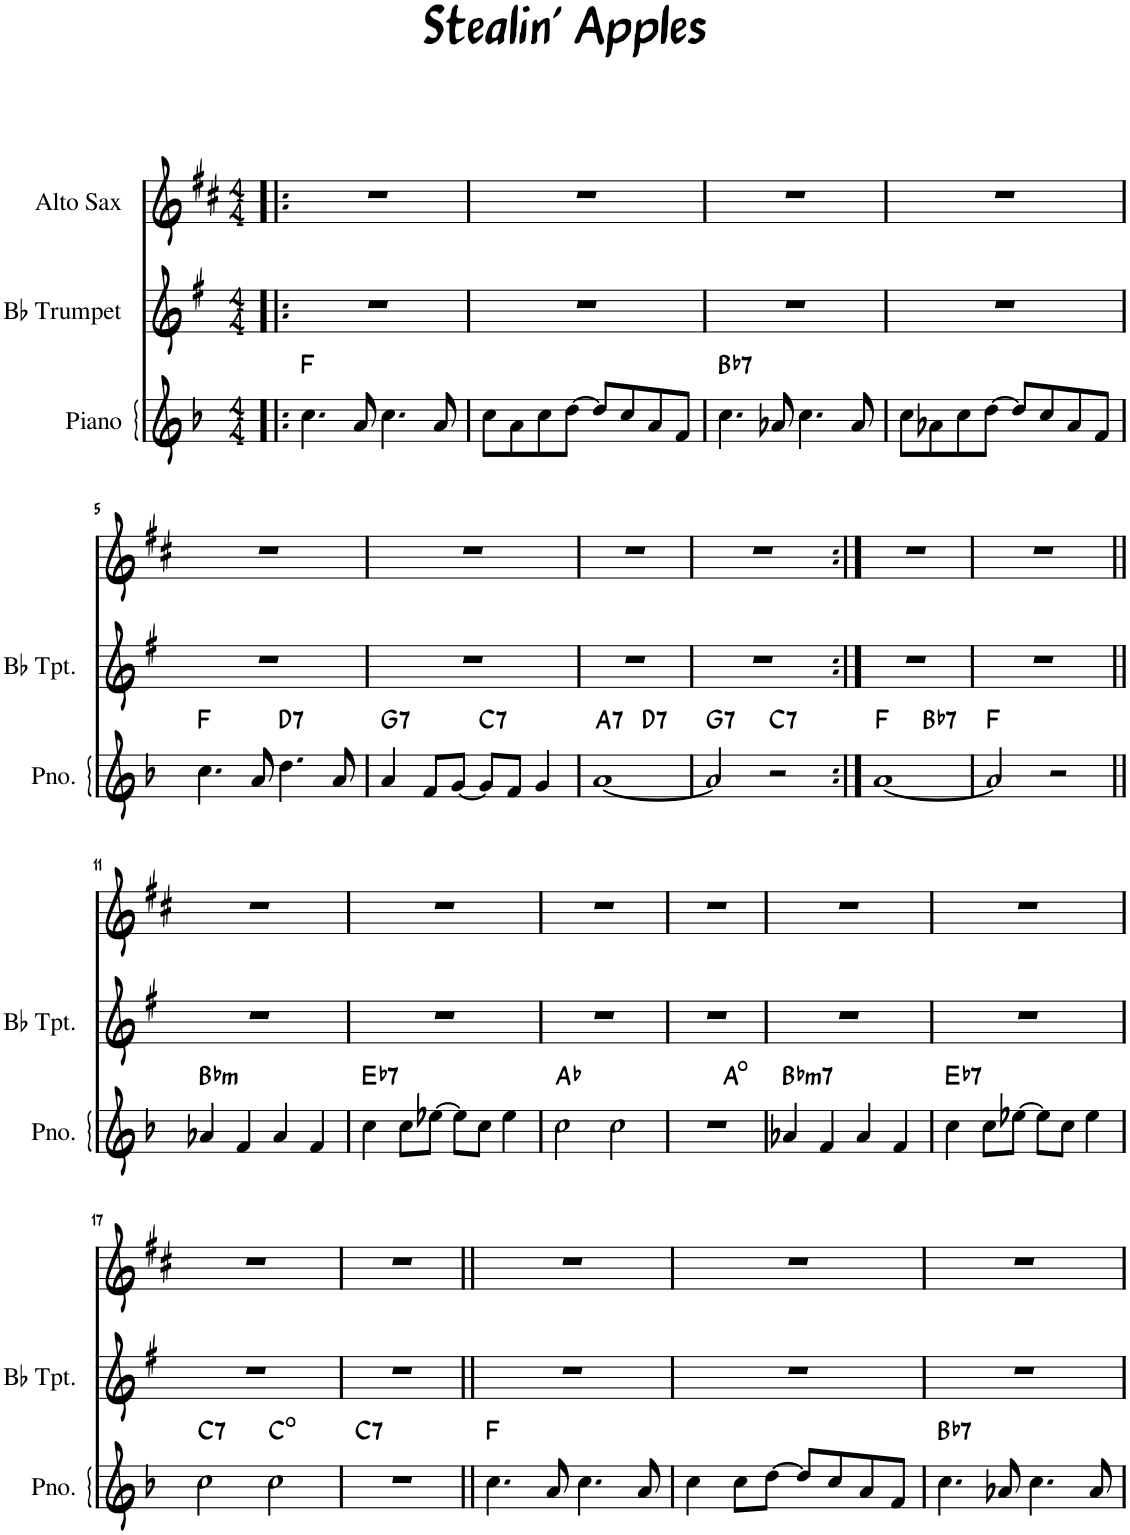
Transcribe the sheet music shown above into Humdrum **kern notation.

**kern	**harte	**kern	**kern
*part3	*part3	*part2	*part1
*staff3	*	*staff2	*staff1
*I"Piano	*	*I"Bb Trumpet	*I"Alto Sax
*I'Pno.	*	*I'Bb Tpt.	*I'Sax
*clefG2	*	*clefG2	*clefG2
*	*	*Trd1c2	*Trd5c9
*k[b-]	*	*k[f#]	*k[f#c#]
*M4/4	*	*M4/4	*M4/4
=1!|:	=1!|:	=1!|:	=1!|:
4.cc\	F:maj	1r	1r
8a/	.	.	.
4.cc\	.	.	.
8a/	.	.	.
=2	=2	=2	=2
8cc\L	.	1r	1r
8a\	.	.	.
8cc\	.	.	.
[8dd\J	.	.	.
8dd/L]	.	.	.
8cc/	.	.	.
8a/	.	.	.
8f/J	.	.	.
=3	=3	=3	=3
!	!LO:H:kt=7	!	!
4.cc\	Bb:7	1r	1r
8a-X/	.	.	.
4.cc\	.	.	.
8a-/	.	.	.
=4	=4	=4	=4
8cc\L	.	1r	1r
8a-X\	.	.	.
8cc\	.	.	.
[8dd\J	.	.	.
8dd/L]	.	.	.
8cc/	.	.	.
8a-/	.	.	.
8f/J	.	.	.
!!LO:LB:g=z
=5	=5	=5	=5
4.cc\	F:maj	1r	1r
8a/	.	.	.
!	!LO:H:kt=7	!	!
4.dd\	D:7	.	.
8a/	.	.	.
=6	=6	=6	=6
!	!LO:H:kt=7	!	!
4a/	G:7	1r	1r
8f/L	.	.	.
[8g/J	.	.	.
!	!LO:H:kt=7	!	!
8g/L]	C:7	.	.
8f/J	.	.	.
4g/	.	.	.
=7	=7	=7	=7
!	!LO:H:kt=7	!	!
*^	*	*	*
[1a	2ryy	A:7	1r	1r
!	!	!LO:H:kt=7	!	!
.	2ryy	D:7	.	.
=8	=8	=8	=8	=8
!	!	!LO:H:kt=7	!	!
*v	*v	*	*	*
2a/]	G:7	1r	1r
!	!LO:H:kt=7	!	!
2r	C:7	.	.
=9:|!	=9:|!	=9:|!	=9:|!
*^	*	*	*
[1a	2ryy	F:maj	1r	1r
!	!	!LO:H:kt=7	!	!
.	2ryy	Bb:7	.	.
*v	*v	*	*	*
=10	=10	=10	=10
2a/]	F:maj	1r	1r
2r	.	.	.
!!LO:LB:g=z
=11||	=11||	=11||	=11||
!	!LO:H:kt=m	!	!
4a-X/	Bb:min	1r	1r
4f/	.	.	.
4a-/	.	.	.
4f/	.	.	.
=12	=12	=12	=12
!	!LO:H:kt=7	!	!
4cc\	Eb:7	1r	1r
8cc\L	.	.	.
[8ee-X\J	.	.	.
8ee-\L]	.	.	.
8cc\J	.	.	.
4ee-\	.	.	.
=13	=13	=13	=13
2cc\	Ab:maj	1r	1r
2cc\	.	.	.
=14	=14	=14	=14
*^	*	*	*
1r	2ryy	.	1r	1r
.	2ryy	A:dim	.	.
=15	=15	=15	=15	=15
!	!	!LO:H:kt=m7	!	!
*v	*v	*	*	*
4a-X/	Bb:min7	1r	1r
4f/	.	.	.
4a-/	.	.	.
4f/	.	.	.
=16	=16	=16	=16
!	!LO:H:kt=7	!	!
4cc\	Eb:7	1r	1r
8cc\L	.	.	.
[8ee-X\J	.	.	.
8ee-\L]	.	.	.
8cc\J	.	.	.
4ee-\	.	.	.
!!LO:LB:g=z
=17	=17	=17	=17
!	!LO:H:kt=7	!	!
2cc\	C:7	1r	1r
2cc\	C:dim	.	.
=18	=18	=18	=18
!	!LO:H:kt=7	!	!
1r	C:7	1r	1r
=19||	=19||	=19||	=19||
4.cc\	F:maj	1r	1r
8a/	.	.	.
4.cc\	.	.	.
8a/	.	.	.
=20	=20	=20	=20
4cc\	.	1r	1r
8cc\L	.	.	.
[8dd\J	.	.	.
8dd/L]	.	.	.
8cc/	.	.	.
8a/	.	.	.
8f/J	.	.	.
=21	=21	=21	=21
!	!LO:H:kt=7	!	!
4.cc\	Bb:7	1r	1r
8a-X/	.	.	.
4.cc\	.	.	.
8a-/	.	.	.
=	=	=	=
*-	*-	*-	*-
